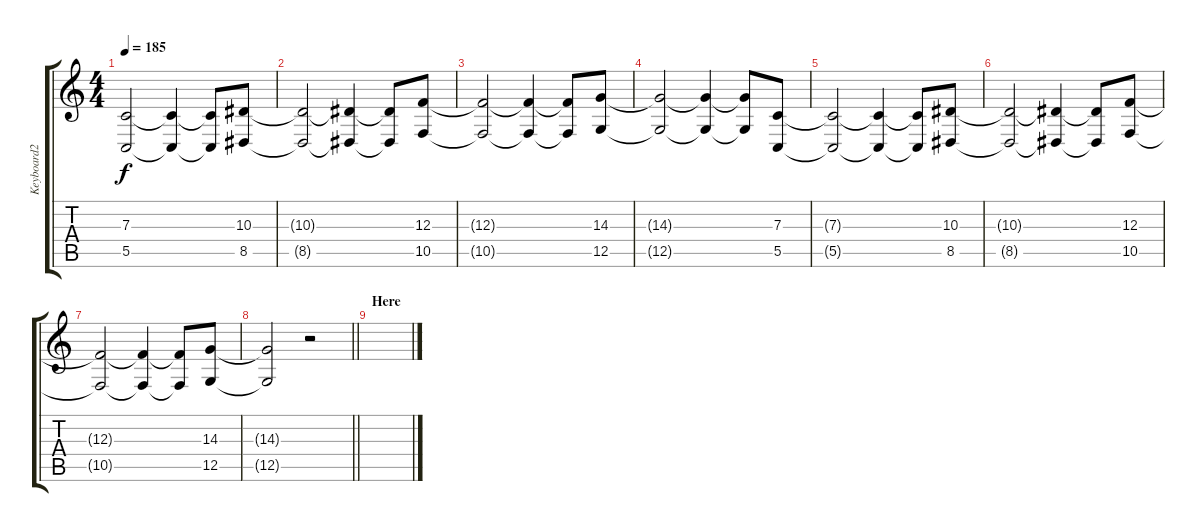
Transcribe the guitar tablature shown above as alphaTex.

\track ("Keyboard2" "Keyboard2") {solo instrument lead2sawtooth}
\staff {score tabs}
\tuning (D4 A3 F3 C3 G2 C2) {hide}
\ts (4 4)
\tempo 185
\clef g2
\ks c
(7.3 5.5).2{dy f} (7.3{t} 5.5{t}).4 (7.3{t} 5.5{t}).8 (10.3 8.5).8 |
(10.3{t} 8.5{t}).2 (10.3{t} 8.5{t}).4 (10.3{t} 8.5{t}).8 (12.3 10.5).8 |
(12.3{t} 10.5{t}).2 (12.3{t} 10.5{t}).4 (12.3{t} 10.5{t}).8 (14.3 12.5).8 |
(14.3{t} 12.5{t}).2 (14.3{t} 12.5{t}).4 (14.3{t} 12.5{t}).8 (7.3 5.5).8 |
(7.3{t} 5.5{t}).2 (7.3{t} 5.5{t}).4 (7.3{t} 5.5{t}).8 (10.3 8.5).8 |
(10.3{t} 8.5{t}).2 (10.3{t} 8.5{t}).4 (10.3{t} 8.5{t}).8 (12.3 10.5).8 |
(12.3{t} 10.5{t}).2 (12.3{t} 10.5{t}).4 (12.3{t} 10.5{t}).8 (14.3 12.5).8 |
\barLineRight lightlight
(14.3{t} 12.5{t}).2 r.2 |
\section ("" "Here")
